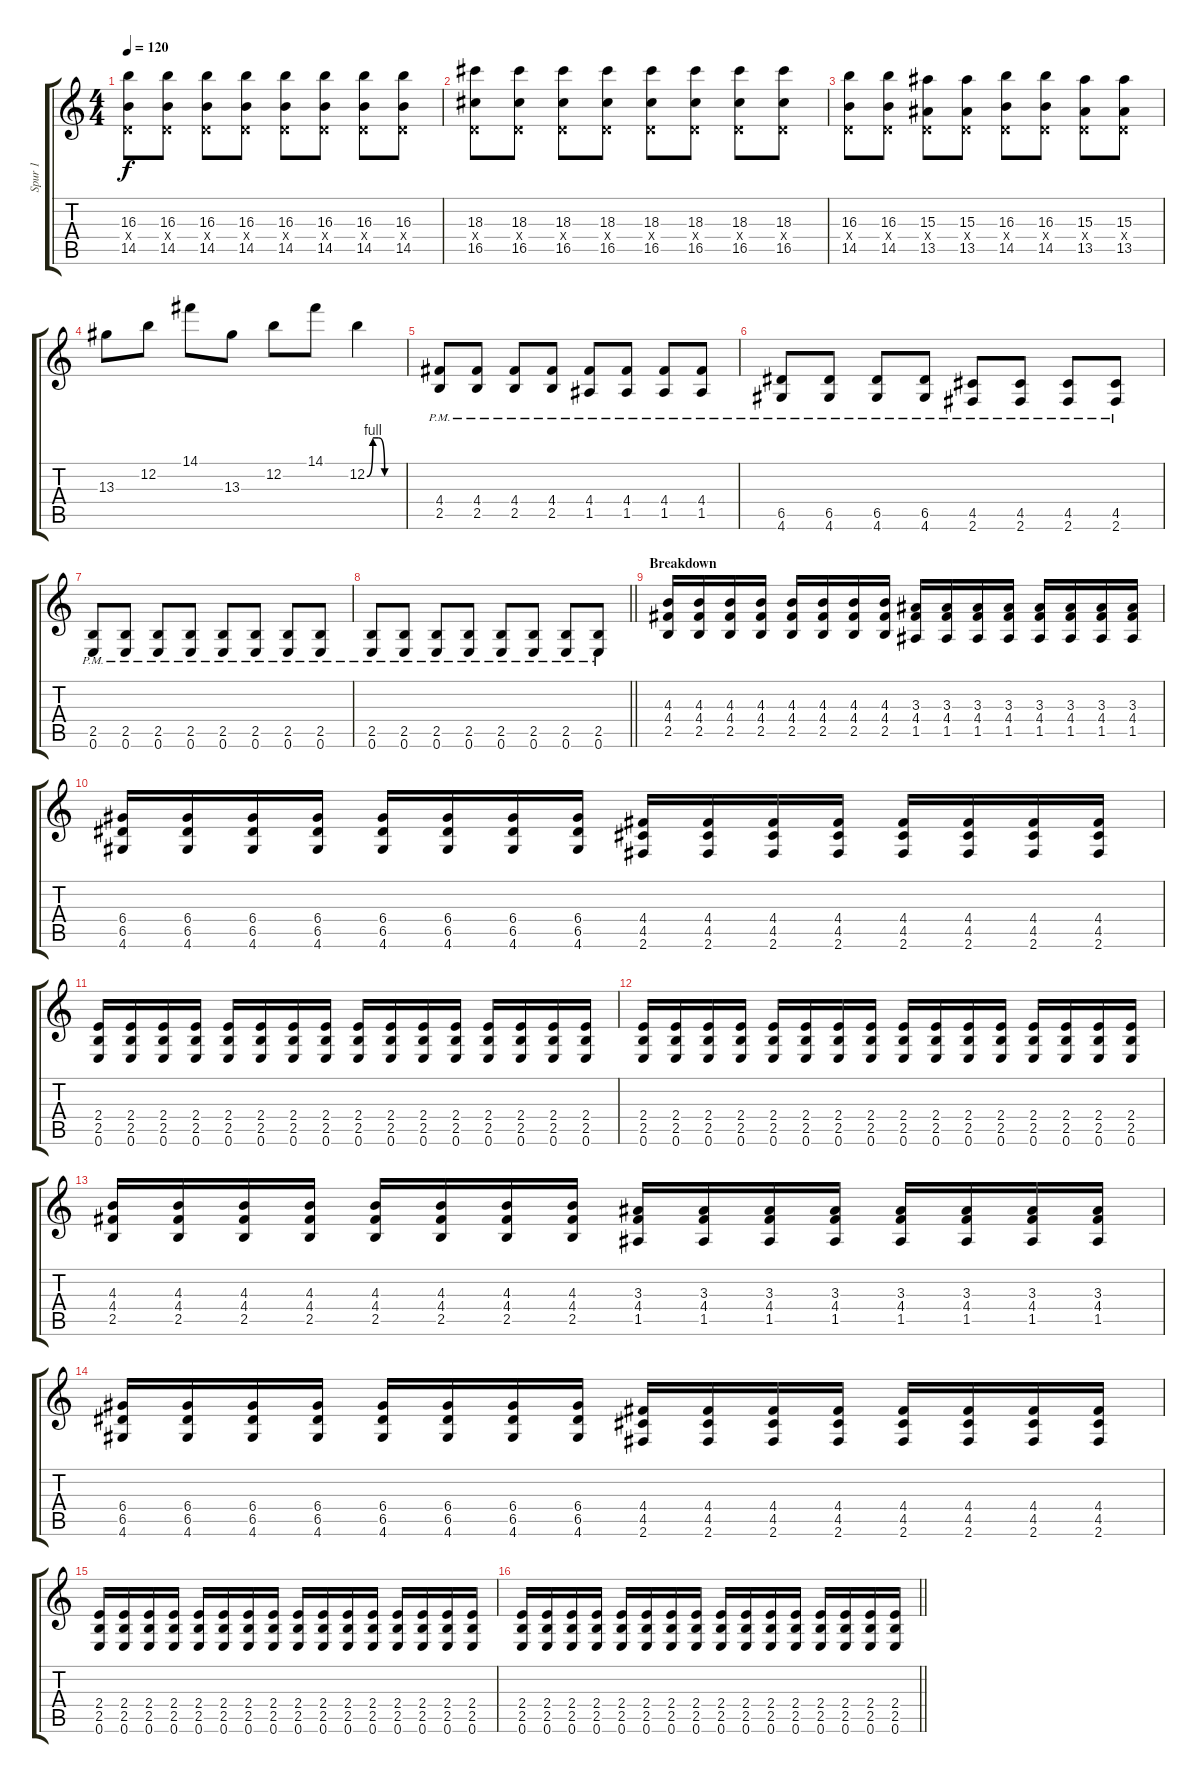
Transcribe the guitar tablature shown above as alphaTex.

\track ("Spur 1" "Spur 1") {instrument distortionguitar}
\staff {score tabs}
\tuning (E4 B3 G3 D3 A2 E2) {hide}
\ts (4 4)
\tempo 120
\clef g2
\ks c
(16.3 0.4{x} 14.5).8{dy f balance 8} (16.3 0.4{x} 14.5).8 (16.3 0.4{x} 14.5).8 (16.3 0.4{x} 14.5).8 (16.3 0.4{x} 14.5).8 (16.3 0.4{x} 14.5).8 (16.3 0.4{x} 14.5).8 (16.3 0.4{x} 14.5).8 |
(18.3 0.4{x} 16.5).8 (18.3 0.4{x} 16.5).8 (18.3 0.4{x} 16.5).8 (18.3 0.4{x} 16.5).8 (18.3 0.4{x} 16.5).8 (18.3 0.4{x} 16.5).8 (18.3 0.4{x} 16.5).8 (18.3 0.4{x} 16.5).8 |
(16.3 0.4{x} 14.5).8 (16.3 0.4{x} 14.5).8 (15.3 0.4{x} 13.5).8 (15.3 0.4{x} 13.5).8 (16.3 0.4{x} 14.5).8 (16.3 0.4{x} 14.5).8 (15.3 0.4{x} 13.5).8 (15.3 0.4{x} 13.5).8 |
13.3.8 12.2.8 14.1.8 13.3.8 12.2.8 14.1.8 12.2{be (custom 0 0 10 4 20 4 30 0 60 0)}.4 |
(4.4{pm} 2.5{pm}).8{instrument electricguitarmuted} (4.4{pm} 2.5{pm}).8 (4.4{pm} 2.5{pm}).8 (4.4{pm} 2.5{pm}).8 (4.4{pm} 1.5{pm}).8 (4.4{pm} 1.5{pm}).8 (4.4{pm} 1.5{pm}).8 (4.4{pm} 1.5{pm}).8 |
(6.5{pm} 4.6{pm}).8 (6.5{pm} 4.6{pm}).8 (6.5{pm} 4.6{pm}).8 (6.5{pm} 4.6{pm}).8 (4.5{pm} 2.6{pm}).8 (4.5{pm} 2.6{pm}).8 (4.5{pm} 2.6{pm}).8 (4.5{pm} 2.6{pm}).8 |
(2.5{pm} 0.6{pm}).8 (2.5{pm} 0.6{pm}).8 (2.5{pm} 0.6{pm}).8 (2.5{pm} 0.6{pm}).8 (2.5{pm} 0.6{pm}).8 (2.5{pm} 0.6{pm}).8 (2.5{pm} 0.6{pm}).8 (2.5{pm} 0.6{pm}).8 |
\barLineRight lightlight
(2.5{pm} 0.6{pm}).8 (2.5{pm} 0.6{pm}).8 (2.5{pm} 0.6{pm}).8 (2.5{pm} 0.6{pm}).8 (2.5{pm} 0.6{pm}).8 (2.5{pm} 0.6{pm}).8 (2.5{pm} 0.6{pm}).8 (2.5{pm} 0.6{pm}).8 |
\section ("" "Breakdown")
(4.3 4.4 2.5).16{instrument distortionguitar} (4.3 4.4 2.5).16 (4.3 4.4 2.5).16 (4.3 4.4 2.5).16 (4.3 4.4 2.5).16 (4.3 4.4 2.5).16 (4.3 4.4 2.5).16 (4.3 4.4 2.5).16 (3.3 4.4 1.5).16 (3.3 4.4 1.5).16 (3.3 4.4 1.5).16 (3.3 4.4 1.5).16 (3.3 4.4 1.5).16 (3.3 4.4 1.5).16 (3.3 4.4 1.5).16 (3.3 4.4 1.5).16 |
(6.4 6.5 4.6).16 (6.4 6.5 4.6).16 (6.4 6.5 4.6).16 (6.4 6.5 4.6).16 (6.4 6.5 4.6).16 (6.4 6.5 4.6).16 (6.4 6.5 4.6).16 (6.4 6.5 4.6).16 (4.4 4.5 2.6).16 (4.4 4.5 2.6).16 (4.4 4.5 2.6).16 (4.4 4.5 2.6).16 (4.4 4.5 2.6).16 (4.4 4.5 2.6).16 (4.4 4.5 2.6).16 (4.4 4.5 2.6).16 |
(2.4 2.5 0.6).16 (2.4 2.5 0.6).16 (2.4 2.5 0.6).16 (2.4 2.5 0.6).16 (2.4 2.5 0.6).16 (2.4 2.5 0.6).16 (2.4 2.5 0.6).16 (2.4 2.5 0.6).16 (2.4 2.5 0.6).16 (2.4 2.5 0.6).16 (2.4 2.5 0.6).16 (2.4 2.5 0.6).16 (2.4 2.5 0.6).16 (2.4 2.5 0.6).16 (2.4 2.5 0.6).16 (2.4 2.5 0.6).16 |
(2.4 2.5 0.6).16 (2.4 2.5 0.6).16 (2.4 2.5 0.6).16 (2.4 2.5 0.6).16 (2.4 2.5 0.6).16 (2.4 2.5 0.6).16 (2.4 2.5 0.6).16 (2.4 2.5 0.6).16 (2.4 2.5 0.6).16 (2.4 2.5 0.6).16 (2.4 2.5 0.6).16 (2.4 2.5 0.6).16 (2.4 2.5 0.6).16 (2.4 2.5 0.6).16 (2.4 2.5 0.6).16 (2.4 2.5 0.6).16 |
(4.3 4.4 2.5).16 (4.3 4.4 2.5).16 (4.3 4.4 2.5).16 (4.3 4.4 2.5).16 (4.3 4.4 2.5).16 (4.3 4.4 2.5).16 (4.3 4.4 2.5).16 (4.3 4.4 2.5).16 (3.3 4.4 1.5).16 (3.3 4.4 1.5).16 (3.3 4.4 1.5).16 (3.3 4.4 1.5).16 (3.3 4.4 1.5).16 (3.3 4.4 1.5).16 (3.3 4.4 1.5).16 (3.3 4.4 1.5).16 |
(6.4 6.5 4.6).16 (6.4 6.5 4.6).16 (6.4 6.5 4.6).16 (6.4 6.5 4.6).16 (6.4 6.5 4.6).16 (6.4 6.5 4.6).16 (6.4 6.5 4.6).16 (6.4 6.5 4.6).16 (4.4 4.5 2.6).16 (4.4 4.5 2.6).16 (4.4 4.5 2.6).16 (4.4 4.5 2.6).16 (4.4 4.5 2.6).16 (4.4 4.5 2.6).16 (4.4 4.5 2.6).16 (4.4 4.5 2.6).16 |
(2.4 2.5 0.6).16 (2.4 2.5 0.6).16 (2.4 2.5 0.6).16 (2.4 2.5 0.6).16 (2.4 2.5 0.6).16 (2.4 2.5 0.6).16 (2.4 2.5 0.6).16 (2.4 2.5 0.6).16 (2.4 2.5 0.6).16 (2.4 2.5 0.6).16 (2.4 2.5 0.6).16 (2.4 2.5 0.6).16 (2.4 2.5 0.6).16 (2.4 2.5 0.6).16 (2.4 2.5 0.6).16 (2.4 2.5 0.6).16 |
\barLineRight lightlight
(2.4 2.5 0.6).16 (2.4 2.5 0.6).16 (2.4 2.5 0.6).16 (2.4 2.5 0.6).16 (2.4 2.5 0.6).16 (2.4 2.5 0.6).16 (2.4 2.5 0.6).16 (2.4 2.5 0.6).16 (2.4 2.5 0.6).16 (2.4 2.5 0.6).16 (2.4 2.5 0.6).16 (2.4 2.5 0.6).16 (2.4 2.5 0.6).16 (2.4 2.5 0.6).16 (2.4 2.5 0.6).16 (2.4 2.5 0.6).16
